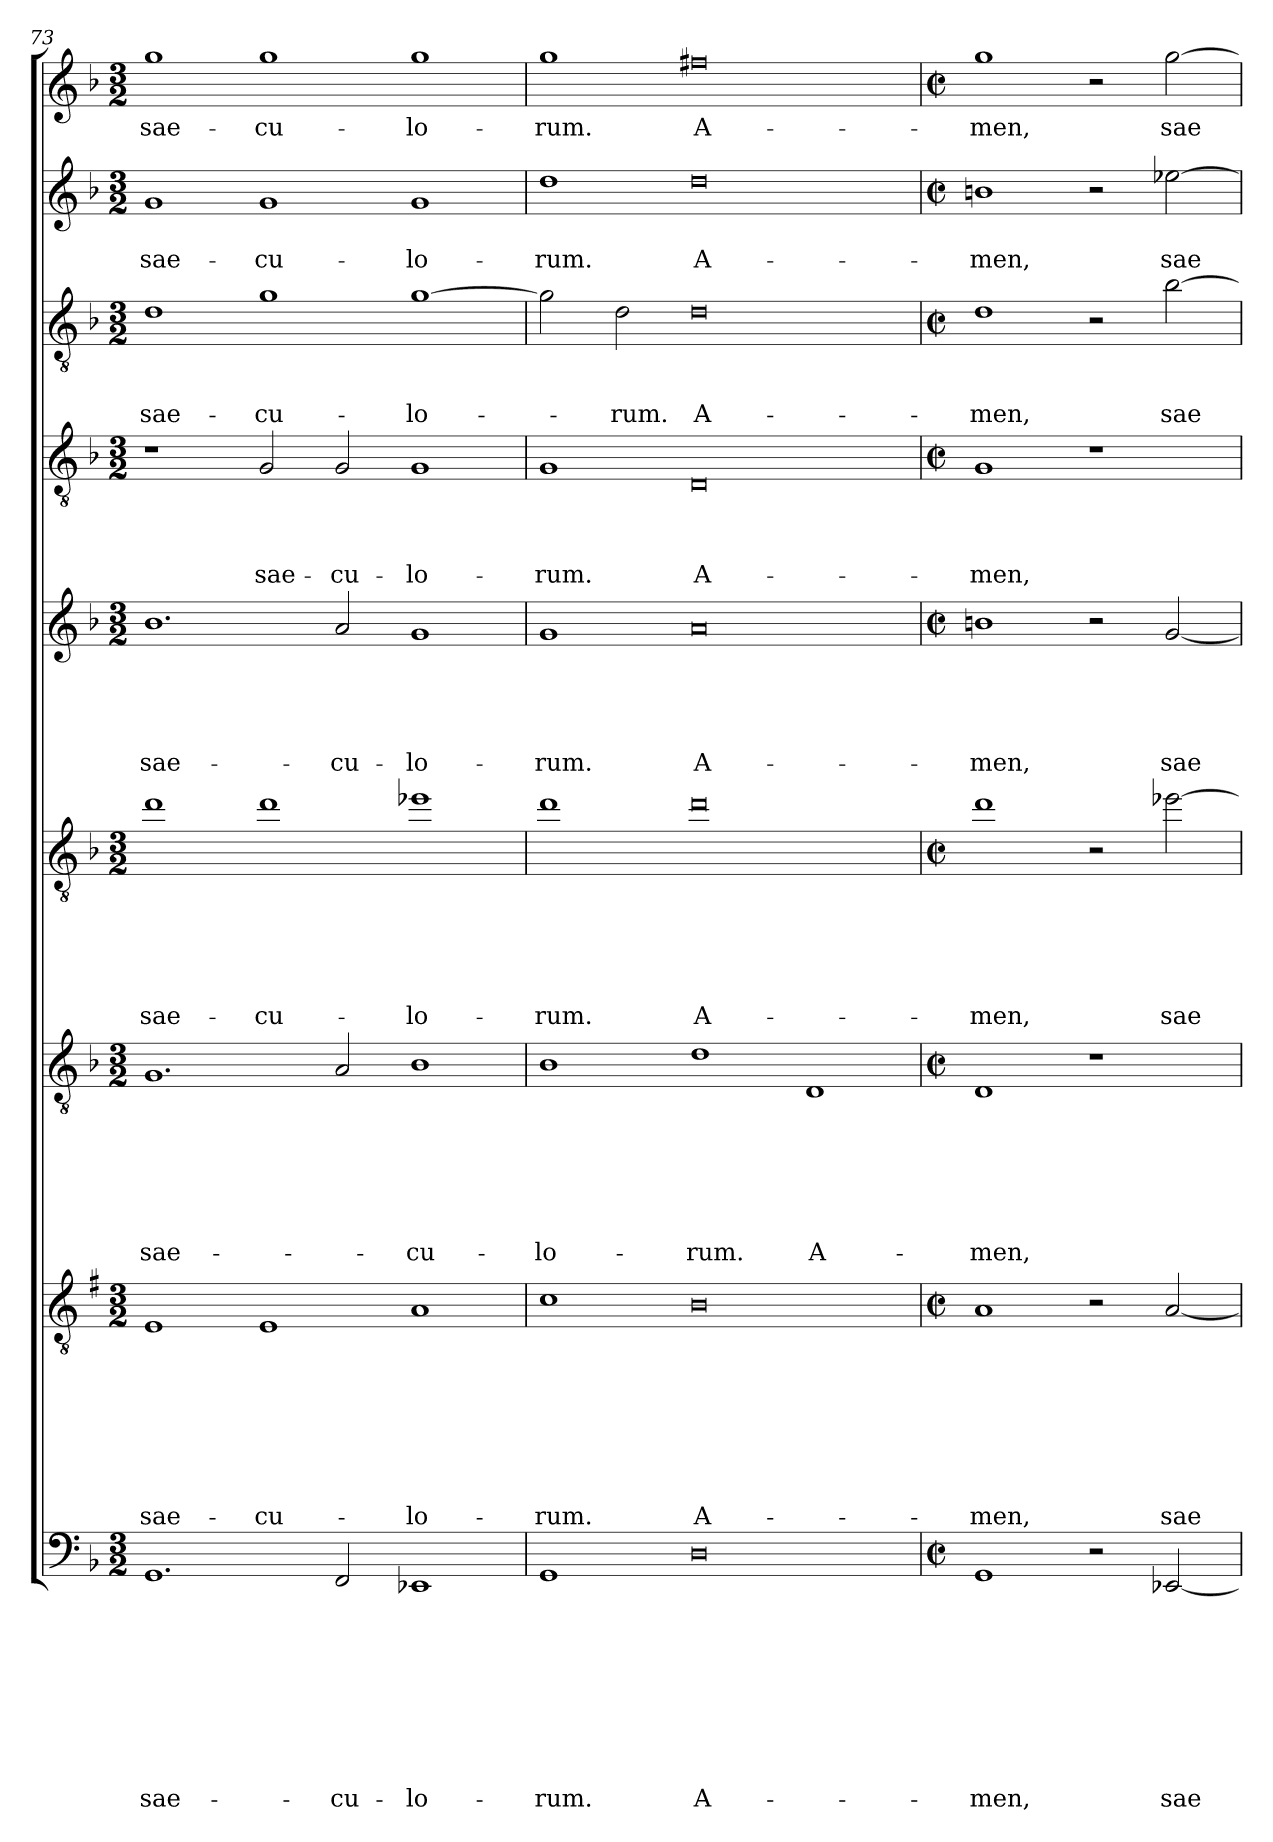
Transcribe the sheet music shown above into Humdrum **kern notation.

**kern	**text	**text	**text	**text	**text	**text	**text	**text	**text	**kern	**text	**text	**text	**text	**text	**text	**text	**text	**kern	**text	**text	**text	**text	**text	**text	**text	**kern	**text	**text	**text	**text	**text	**text	**kern	**text	**text	**text	**text	**text	**kern	**text	**text	**text	**text	**kern	**text	**text	**text	**kern	**text	**text	**kern	**text
*part9	*part9	*part9	*part9	*part9	*part9	*part9	*part9	*part9	*part9	*part8	*part8	*part8	*part8	*part8	*part8	*part8	*part8	*part8	*part7	*part7	*part7	*part7	*part7	*part7	*part7	*part7	*part6	*part6	*part6	*part6	*part6	*part6	*part6	*part5	*part5	*part5	*part5	*part5	*part5	*part4	*part4	*part4	*part4	*part4	*part3	*part3	*part3	*part3	*part2	*part2	*part2	*part1	*part1
*staff9	*staff9	*staff9	*staff9	*staff9	*staff9	*staff9	*staff9	*staff9	*staff9	*staff8	*staff8	*staff8	*staff8	*staff8	*staff8	*staff8	*staff8	*staff8	*staff7	*staff7	*staff7	*staff7	*staff7	*staff7	*staff7	*staff7	*staff6	*staff6	*staff6	*staff6	*staff6	*staff6	*staff6	*staff5	*staff5	*staff5	*staff5	*staff5	*staff5	*staff4	*staff4	*staff4	*staff4	*staff4	*staff3	*staff3	*staff3	*staff3	*staff2	*staff2	*staff2	*staff1	*staff1
*clefF4	*	*	*	*	*	*	*	*	*	*clefGv2	*	*	*	*	*	*	*	*	*clefGv2	*	*	*	*	*	*	*	*clefGv2	*	*	*	*	*	*	*clefG2	*	*	*	*	*	*clefGv2	*	*	*	*	*clefGv2	*	*	*	*clefG2	*	*	*clefG2	*
*	*	*	*	*	*	*	*	*	*	*ITrd1c2	*	*	*	*	*	*	*	*	*	*	*	*	*	*	*	*	*ITrd8c14	*	*	*	*	*	*	*	*	*	*	*	*	*	*	*	*	*	*	*	*	*	*	*	*	*	*
*k[b-]	*	*	*	*	*	*	*	*	*	*k[b-]	*	*	*	*	*	*	*	*	*k[b-]	*	*	*	*	*	*	*	*k[b-]	*	*	*	*	*	*	*k[b-]	*	*	*	*	*	*k[b-]	*	*	*	*	*k[b-]	*	*	*	*k[b-]	*	*	*k[b-]	*
*F:	*	*	*	*	*	*	*	*	*	*F:	*	*	*	*	*	*	*	*	*F:	*	*	*	*	*	*	*	*F:	*	*	*	*	*	*	*F:	*	*	*	*	*	*F:	*	*	*	*	*F:	*	*	*	*F:	*	*	*F:	*
*M3/2	*	*	*	*	*	*	*	*	*	*M3/2	*	*	*	*	*	*	*	*	*M3/2	*	*	*	*	*	*	*	*M3/2	*	*	*	*	*	*	*M3/2	*	*	*	*	*	*M3/2	*	*	*	*	*M3/2	*	*	*	*M3/2	*	*	*M3/2	*
=73	=73	=73	=73	=73	=73	=73	=73	=73	=73	=73	=73	=73	=73	=73	=73	=73	=73	=73	=73	=73	=73	=73	=73	=73	=73	=73	=73	=73	=73	=73	=73	=73	=73	=73	=73	=73	=73	=73	=73	=73	=73	=73	=73	=73	=73	=73	=73	=73	=73	=73	=73	=73	=73
!	!	!	!	!	!	!	!	!	!LO:LY:b	!	!	!	!	!	!	!	!	!LO:LY:b	!	!	!	!	!	!	!	!LO:LY:b	!	!	!	!	!	!	!LO:LY:b	!	!	!	!	!	!LO:LY:b	!	!	!	!	!	!	!	!	!LO:LY:b	!	!	!LO:LY:b	!	!LO:LY:b
1.GG	.	.	.	.	.	.	.	.	sae-	1D	.	.	.	.	.	.	.	sae-	1.G	.	.	.	.	.	.	sae-	1d	.	.	.	.	.	sae-	1.b-	.	.	.	.	sae-	1r	.	.	.	.	1d	.	.	sae-	1g	.	sae-	1gg	sae-
!	!	!	!	!	!	!	!	!	!	!	!	!	!	!	!	!	!	!LO:LY:b	!	!	!	!	!	!	!	!	!	!	!	!	!	!	!LO:LY:b	!	!	!	!	!	!	!	!	!	!	!LO:LY:b	!	!	!	!LO:LY:b	!	!	!LO:LY:b	!	!LO:LY:b
.	.	.	.	.	.	.	.	.	.	1D	.	.	.	.	.	.	.	-cu-	.	.	.	.	.	.	.	.	1d	.	.	.	.	.	-cu-	.	.	.	.	.	.	2G/	.	.	.	sae-	1g	.	.	-cu-	1g	.	-cu-	1gg	-cu-
!	!	!	!	!	!	!	!	!	!LO:LY:b	!	!	!	!	!	!	!	!	!	!	!	!	!	!	!	!	!	!	!	!	!	!	!	!	!	!	!	!	!	!LO:LY:b	!	!	!	!	!LO:LY:b	!	!	!	!	!	!	!	!	!
2FF/	.	.	.	.	.	.	.	.	-cu-	.	.	.	.	.	.	.	.	.	2A/	.	.	.	.	.	.	.	.	.	.	.	.	.	.	2a/	.	.	.	.	-cu-	2G/	.	.	.	-cu-	.	.	.	.	.	.	.	.	.
!	!	!	!	!	!	!	!	!	!LO:LY:b	!	!	!	!	!	!	!	!	!LO:LY:b	!	!	!	!	!	!	!	!LO:LY:b	!	!	!	!	!	!	!LO:LY:b	!	!	!	!	!	!LO:LY:b	!	!	!	!	!LO:LY:b	!	!	!	!LO:LY:b	!	!	!LO:LY:b	!	!LO:LY:b
1EE-X	.	.	.	.	.	.	.	.	-lo-	1G	.	.	.	.	.	.	.	-lo-	1B-	.	.	.	.	.	.	-cu-	1e-X	.	.	.	.	.	-lo-	1g	.	.	.	.	-lo-	1G	.	.	.	-lo-	[1g	.	.	-lo-	1g	.	-lo-	1gg	-lo-
=74	=74	=74	=74	=74	=74	=74	=74	=74	=74	=74	=74	=74	=74	=74	=74	=74	=74	=74	=74	=74	=74	=74	=74	=74	=74	=74	=74	=74	=74	=74	=74	=74	=74	=74	=74	=74	=74	=74	=74	=74	=74	=74	=74	=74	=74	=74	=74	=74	=74	=74	=74	=74	=74
!	!	!	!	!	!	!	!	!	!LO:LY:b	!	!	!	!	!	!	!	!	!LO:LY:b	!	!	!	!	!	!	!	!LO:LY:b	!	!	!	!	!	!	!LO:LY:b	!	!	!	!	!	!LO:LY:b	!	!	!	!	!LO:LY:b	!	!	!	!	!	!	!LO:LY:b	!	!LO:LY:b
1GG	.	.	.	.	.	.	.	.	-rum.	1B-	.	.	.	.	.	.	.	-rum.	1B-	.	.	.	.	.	.	-lo-	1d	.	.	.	.	.	-rum.	1g	.	.	.	.	-rum.	1G	.	.	.	-rum.	2g\]	.	.	.	1dd	.	-rum.	1gg	-rum.
!	!	!	!	!	!	!	!	!	!	!	!	!	!	!	!	!	!	!	!	!	!	!	!	!	!	!	!	!	!	!	!	!	!	!	!	!	!	!	!	!	!	!	!	!	!	!	!	!LO:LY:b	!	!	!	!	!
.	.	.	.	.	.	.	.	.	.	.	.	.	.	.	.	.	.	.	.	.	.	.	.	.	.	.	.	.	.	.	.	.	.	.	.	.	.	.	.	.	.	.	.	.	2d\	.	.	-rum.	.	.	.	.	.
!	!	!	!	!	!	!	!	!	!LO:LY:b	!	!	!	!	!	!	!	!	!LO:LY:b	!	!	!	!	!	!	!	!LO:LY:b	!	!	!	!	!	!	!LO:LY:b	!	!	!	!	!	!LO:LY:b	!	!	!	!	!LO:LY:b	!	!	!	!LO:LY:b	!	!	!LO:LY:b	!	!LO:LY:b
0D	.	.	.	.	.	.	.	.	A-	0A	.	.	.	.	.	.	.	A-	1d	.	.	.	.	.	.	-rum.	0d	.	.	.	.	.	A-	0a	.	.	.	.	A-	0D	.	.	.	A-	0d	.	.	A-	0dd	.	A-	0ff#X	A-
!	!	!	!	!	!	!	!	!	!	!	!	!	!	!	!	!	!	!	!	!	!	!	!	!	!	!LO:LY:b	!	!	!	!	!	!	!	!	!	!	!	!	!	!	!	!	!	!	!	!	!	!	!	!	!	!	!
.	.	.	.	.	.	.	.	.	.	.	.	.	.	.	.	.	.	.	1D	.	.	.	.	.	.	A-	.	.	.	.	.	.	.	.	.	.	.	.	.	.	.	.	.	.	.	.	.	.	.	.	.	.	.
!!LO:LB:g=z
=75	=75	=75	=75	=75	=75	=75	=75	=75	=75	=75	=75	=75	=75	=75	=75	=75	=75	=75	=75	=75	=75	=75	=75	=75	=75	=75	=75	=75	=75	=75	=75	=75	=75	=75	=75	=75	=75	=75	=75	=75	=75	=75	=75	=75	=75	=75	=75	=75	=75	=75	=75	=75	=75
*M2/2	*	*	*	*	*	*	*	*	*	*M2/2	*	*	*	*	*	*	*	*	*M2/2	*	*	*	*	*	*	*	*M2/2	*	*	*	*	*	*	*M2/2	*	*	*	*	*	*M2/2	*	*	*	*	*M2/2	*	*	*	*M2/2	*	*	*M2/2	*
*met(c|)	*	*	*	*	*	*	*	*	*	*met(c|)	*	*	*	*	*	*	*	*	*met(c|)	*	*	*	*	*	*	*	*met(c|)	*	*	*	*	*	*	*met(c|)	*	*	*	*	*	*met(c|)	*	*	*	*	*met(c|)	*	*	*	*met(c|)	*	*	*met(c|)	*
!	!	!	!	!	!	!	!	!	!LO:LY:b	!	!	!	!	!	!	!	!	!LO:LY:b	!	!	!	!	!	!	!	!LO:LY:b	!	!	!	!	!	!	!LO:LY:b	!	!	!	!	!	!LO:LY:b	!	!	!	!	!LO:LY:b	!	!	!	!LO:LY:b	!	!	!LO:LY:b	!	!LO:LY:b
1GG	.	.	.	.	.	.	.	.	-men,	1G	.	.	.	.	.	.	.	-men,	1D	.	.	.	.	.	.	-men,	1d	.	.	.	.	.	-men,	1bn	.	.	.	.	-men,	1G	.	.	.	-men,	1d	.	.	-men,	1bn	.	-men,	1gg	-men,
2r	.	.	.	.	.	.	.	.	.	2r	.	.	.	.	.	.	.	.	1r	.	.	.	.	.	.	.	2r	.	.	.	.	.	.	2r	.	.	.	.	.	1r	.	.	.	.	2r	.	.	.	2r	.	.	2r	.
!	!	!	!	!	!	!	!	!	!LO:LY:b	!	!	!	!	!	!	!	!	!LO:LY:b	!	!	!	!	!	!	!	!	!	!	!	!	!	!	!LO:LY:b	!	!	!	!	!	!LO:LY:b	!	!	!	!	!	!	!	!	!LO:LY:b	!	!	!LO:LY:b	!	!LO:LY:b
[2EE-X/	.	.	.	.	.	.	.	.	sae-	[2G/	.	.	.	.	.	.	.	sae-	.	.	.	.	.	.	.	.	[2e-X\	.	.	.	.	.	sae-	[2g/	.	.	.	.	sae-	.	.	.	.	.	[2b-\	.	.	sae-	[2ee-X\	.	sae-	[2gg\	sae-
=	=	=	=	=	=	=	=	=	=	=	=	=	=	=	=	=	=	=	=	=	=	=	=	=	=	=	=	=	=	=	=	=	=	=	=	=	=	=	=	=	=	=	=	=	=	=	=	=	=	=	=	=	=
*-	*-	*-	*-	*-	*-	*-	*-	*-	*-	*-	*-	*-	*-	*-	*-	*-	*-	*-	*-	*-	*-	*-	*-	*-	*-	*-	*-	*-	*-	*-	*-	*-	*-	*-	*-	*-	*-	*-	*-	*-	*-	*-	*-	*-	*-	*-	*-	*-	*-	*-	*-	*-	*-
